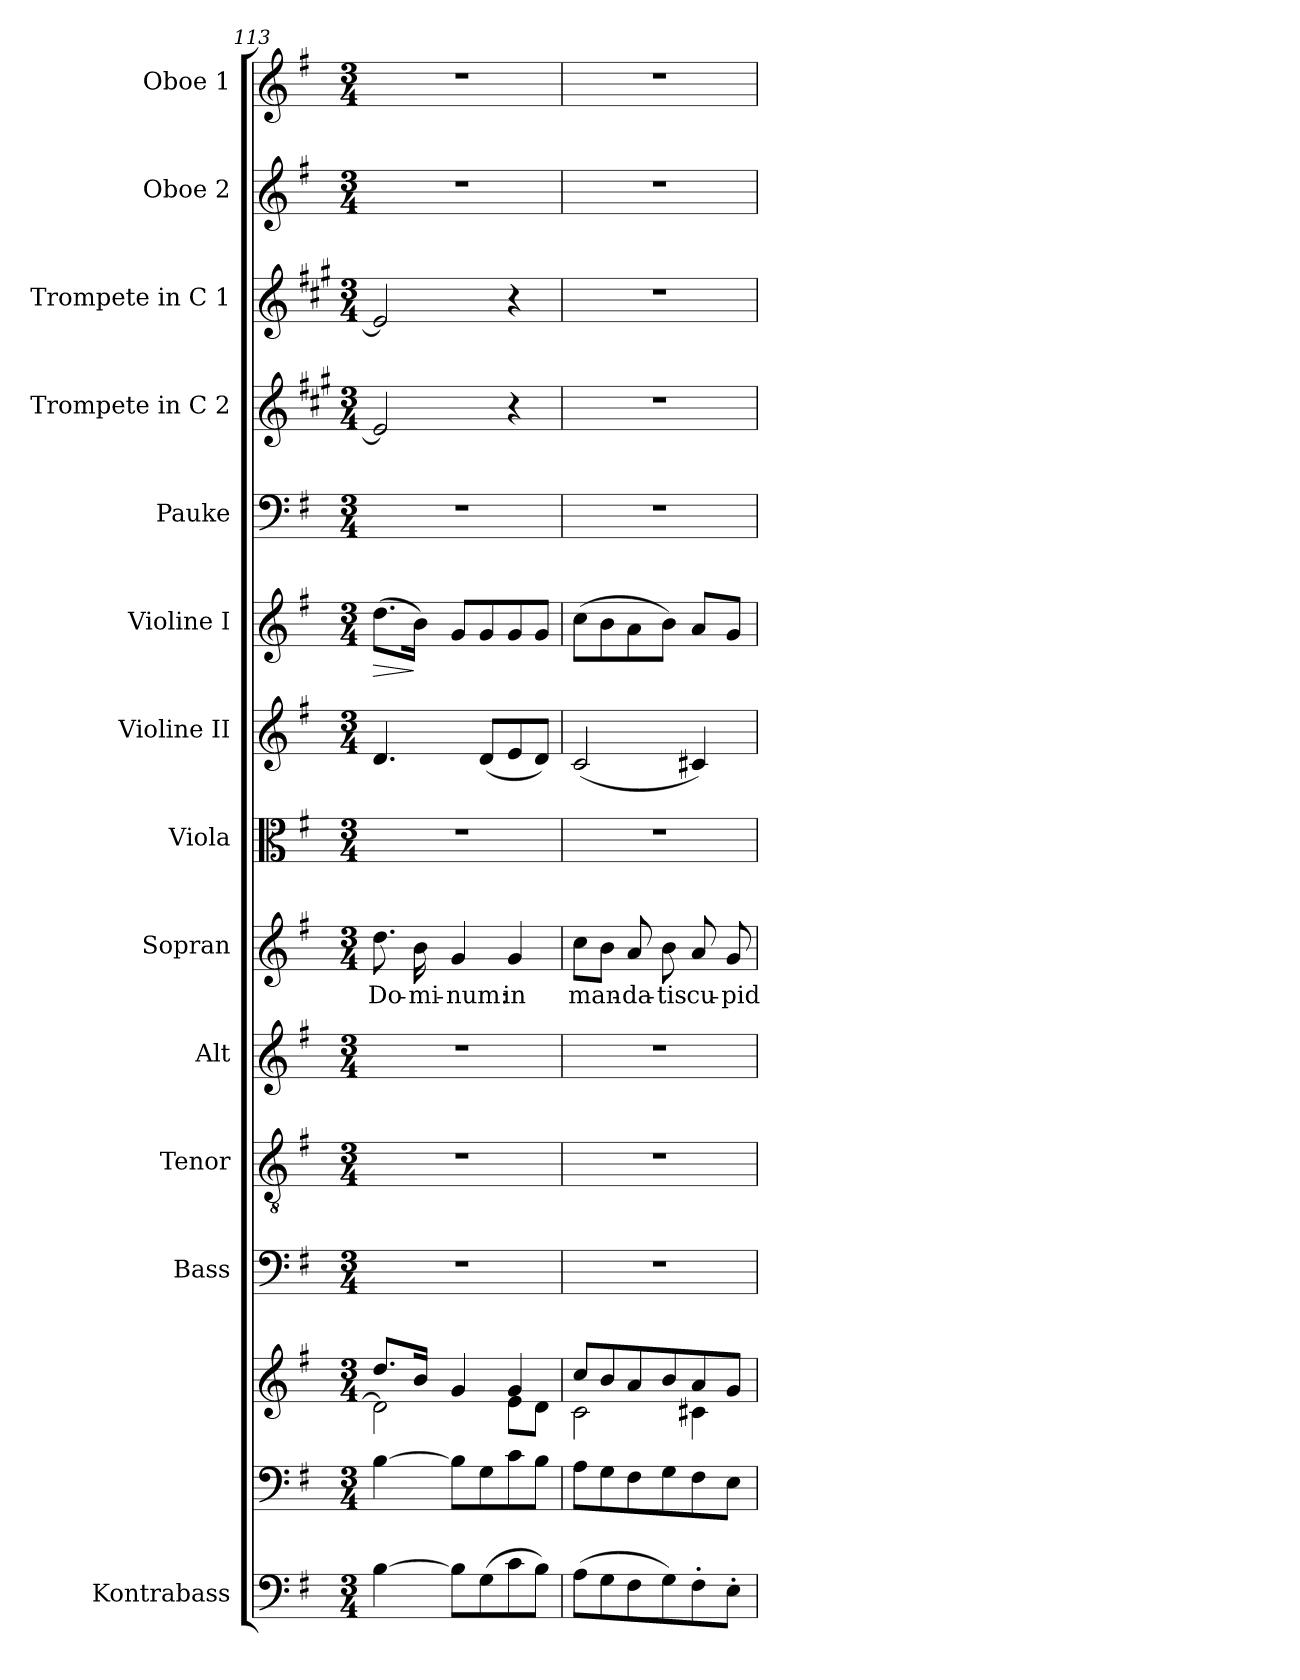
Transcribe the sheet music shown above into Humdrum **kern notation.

**kern	**kern	**kern	**kern	**kern	**kern	**kern	**text	**kern	**kern	**kern	**dynam	**kern	**kern	**kern	**kern	**kern
*part14	*part13	*part13	*part12	*part11	*part10	*part9	*part9	*part8	*part7	*part6	*part6	*part5	*part4	*part3	*part2	*part1
*staff15	*staff14	*staff13	*staff12	*staff11	*staff10	*staff9	*staff9	*staff8	*staff7	*staff6	*staff6	*staff5	*staff4	*staff3	*staff2	*staff1
*I"Kontrabass	*	*	*I"Bass	*I"Tenor	*I"Alt	*I"Sopran	*	*I"Viola	*I"Violine II	*I"Violine I	*	*I"Pauke	*I"Trompete in C 2	*I"Trompete in C 1	*I"Oboe 2	*I"Oboe 1
*I'Kb.	*	*	*I'B	*I'T	*I'A	*I'S	*	*I'Vla.	*I'Vl. II	*I'Vl. I	*	*I'Pk.	*	*	*I'Ob. 2	*I'Ob. 1
*clefF4	*clefF4	*clefG2	*clefF4	*clefGv2	*clefG2	*clefG2	*	*clefC3	*clefG2	*clefG2	*	*clefF4	*clefG2	*clefG2	*clefG2	*clefG2
*ITrd7c12	*	*	*	*	*	*	*	*	*	*	*	*	*ITrd1c2	*ITrd1c2	*	*
*k[f#]	*k[f#]	*k[f#]	*k[f#]	*k[f#]	*k[f#]	*k[f#]	*	*k[f#]	*k[f#]	*k[f#]	*	*k[f#]	*k[f#]	*k[f#]	*k[f#]	*k[f#]
*G:	*G:	*G:	*G:	*G:	*G:	*G:	*	*G:	*G:	*G:	*	*G:	*G:	*G:	*G:	*G:
*M3/4	*M3/4	*M3/4	*M3/4	*M3/4	*M3/4	*M3/4	*	*M3/4	*M3/4	*M3/4	*	*M3/4	*M3/4	*M3/4	*M3/4	*M3/4
=113	=113	=113	=113	=113	=113	=113	=113	=113	=113	=113	=113	=113	=113	=113	=113	=113
*	*	*^	*	*	*	*	*	*	*	*	*	*	*	*	*	*
!	!	!	!	!	!	!	!	!LO:LY:b	!	!	!	!LO:HP:b	!	!	!	!	!
[4BB\	[4B\	8.dd/L	2d\]	2.r	2.r	2.r	8.dd\	Do-	2.r	4.d/	(>8.dd\L	>	2.r	2d/]	2d/]	2.r	2.r
!	!	!	!	!	!	!	!	!LO:LY:b	!	!	!	!	!	!	!	!	!
.	.	16b/Jk	.	.	.	.	16b\	-mi-	.	.	16b\Jk)	]	.	.	.	.	.
!	!	!	!	!	!	!	!	!LO:LY:b	!	!	!	!	!	!	!	!	!
8BB\L]	8B\L]	4g/	.	.	.	.	4g/	-num:	.	.	8g/L	.	.	.	.	.	.
(>8GG\	8G\	.	.	.	.	.	.	.	.	(<8d/L	8g/	.	.	.	.	.	.
!	!	!	!	!	!	!	!	!LO:LY:b	!	!	!	!	!	!	!	!	!
8C\	8c\	4g/	8e\L	.	.	.	4g/	in	.	8e/	8g/	.	.	4r	4r	.	.
8BB\J)	8B\J	.	8d\J	.	.	.	.	.	.	8d/J)	8g/J	.	.	.	.	.	.
=114	=114	=114	=114	=114	=114	=114	=114	=114	=114	=114	=114	=114	=114	=114	=114	=114	=114
!	!	!	!	!	!	!	!	!LO:LY:b	!	!	!	!	!	!	!	!	!
(>8AA\L	8A\L	8cc/L	2c\	2.r	2.r	2.r	8cc\L	man-	2.r	(<2c/	(>8cc\L	.	2.r	2.r	2.r	2.r	2.r
8GG\	8G\	8b/	.	.	.	.	8b\J	.	.	.	8b\	.	.	.	.	.	.
!	!	!	!	!	!	!	!	!LO:LY:b	!	!	!	!	!	!	!	!	!
8FF#\	8F#\	8a/	.	.	.	.	8a/	-da-	.	.	8a\	.	.	.	.	.	.
!	!	!	!	!	!	!	!	!LO:LY:b	!	!	!	!	!	!	!	!	!
8GG\)	8G\	8b/	.	.	.	.	8b\	-tis	.	.	8b\J)	.	.	.	.	.	.
!	!	!	!	!	!	!	!	!LO:LY:b	!	!	!	!	!	!	!	!	!
8FF#'>\	8F#\	8a/	4c#X\	.	.	.	8a/	cu-	.	4c#X/)	8a/L	.	.	.	.	.	.
!	!	!	!	!	!	!	!	!LO:LY:b	!	!	!	!	!	!	!	!	!
8EE'>\J	8E\J	8g/J	.	.	.	.	8g/	-pid	.	.	8g/J	.	.	.	.	.	.
*	*	*v	*v	*	*	*	*	*	*	*	*	*	*	*	*	*	*
=	=	=	=	=	=	=	=	=	=	=	=	=	=	=	=	=
*-	*-	*-	*-	*-	*-	*-	*-	*-	*-	*-	*-	*-	*-	*-	*-	*-
